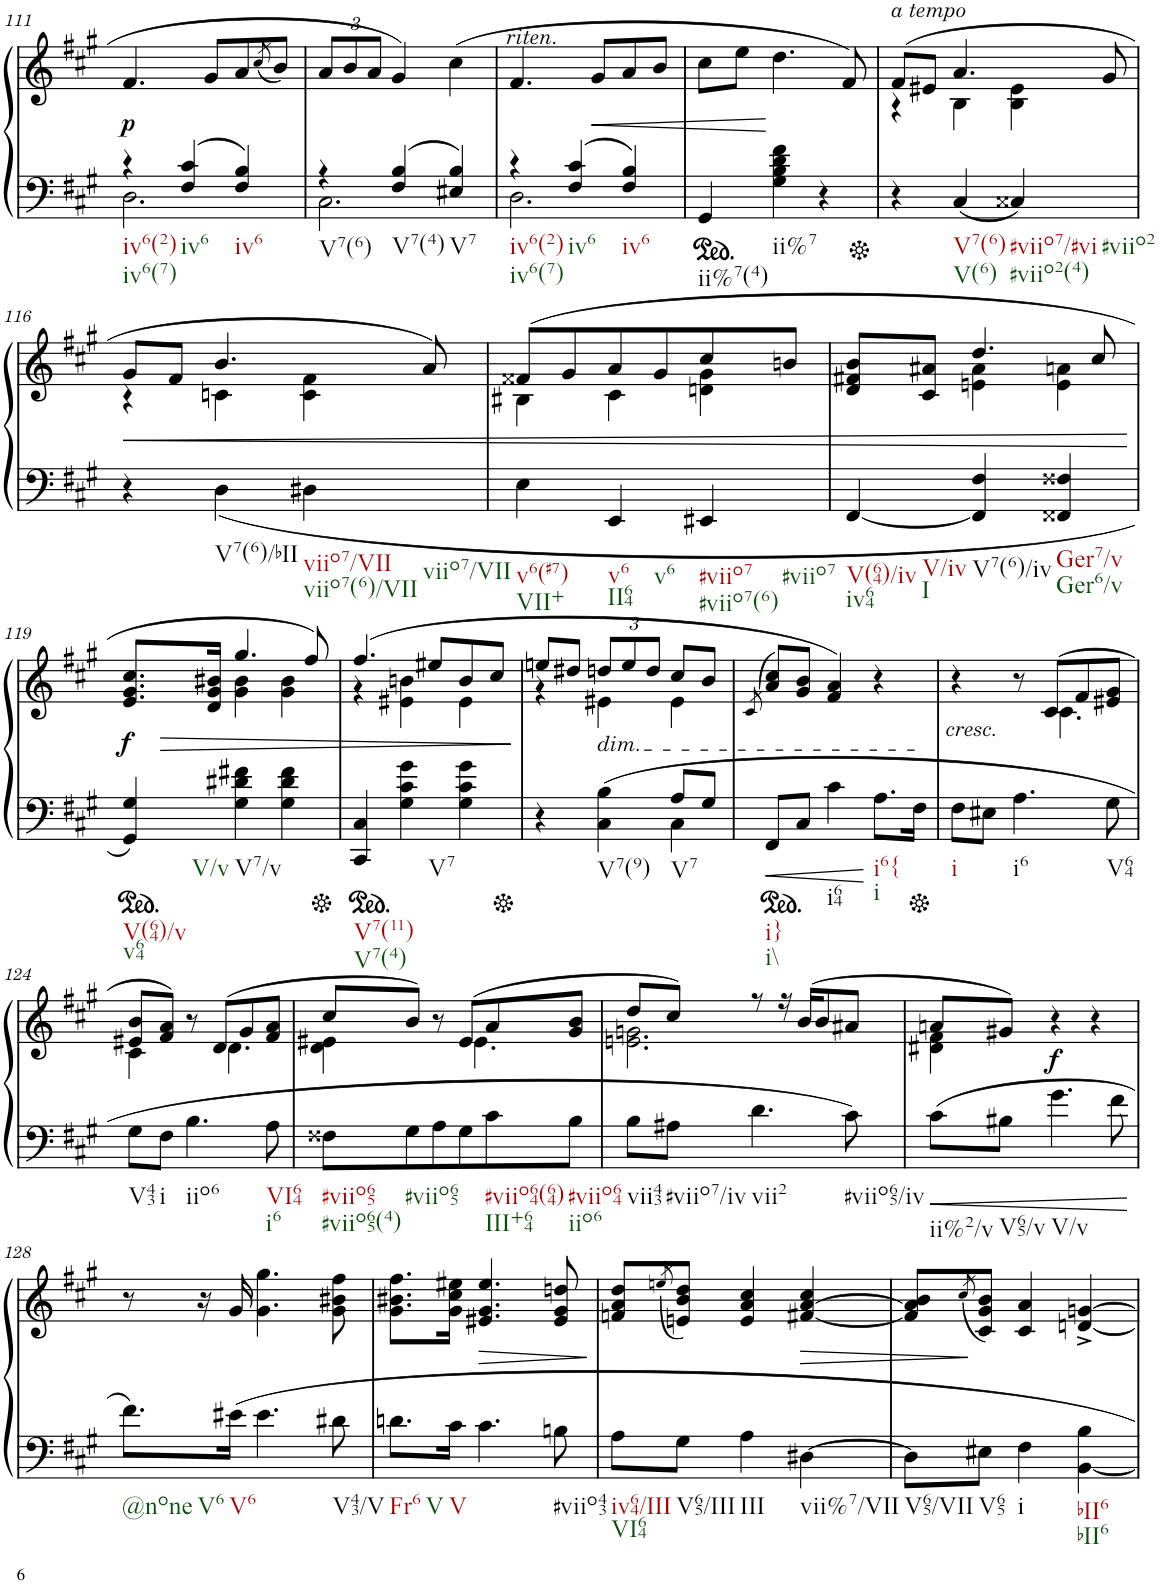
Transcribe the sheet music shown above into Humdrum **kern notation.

**kern	**dynam	**kern	**dynam
*part2	*part2	*part1	*part1
*staff2	*staff2	*staff1	*staff1
*I"Piano	*	*I"Piano	*
*I'Pno	*	*I'Pno	*
!!LO:PB:g=z
*clefF4	*	*clefG2	*
*k[f#c#g#]	*	*k[f#c#g#]	*
*M3/4	*	*M3/4	*
=111	=111	=111	=111
*^	*	*	*
!LO:TX:b:t=iv6(2)	!	!	!	!
!LO:TX:b:t=iv6(7)	!	!	!	!
!	!	!	!	!LO:DY:b
4r	2.D\	.	4.f#/	p
!LO:TX:b:t=iv6	!	!	!	!
(4F#/ 4c#/	.	.	.	.
.	.	.	8g#/L	.
!LO:TX:b:t=iv6	!	!	!	!
4F#/ 4B/)	.	.	8a/	.
.	.	.	(8qcc#/	.
.	.	.	8b/J)	.
=112	=112	=112	=112	=112
*	*	*	*Xbrackettup	*
!LO:TX:b:t=V7(6)	!	!	!	!
4r	2.C#\	.	12a/L	.
.	.	.	12b/	.
.	.	.	12a/J	.
!LO:TX:b:t=V7(4)	!	!	!	!
(4F#/ 4B/	.	.	4g#/	.
!LO:TX:b:t=V7	!	!	!	!
4E#X/ 4B/)	.	.	(4cc#\	.
=113	=113	=113	=113	=113
!	!	!	!LO:TX:a:i:t=riten.	!
!LO:TX:b:t=iv6(2)	!	!	!	!
!LO:TX:b:t=iv6(7)	!	!	!	!
4r	2.D\	.	4.f#/	.
!LO:TX:b:t=iv6	!	!	!	!
(4F#/ 4c#/	.	.	.	.
!	!	!	!	!LO:HP:b
.	.	.	8g#/L	<
!LO:TX:b:t=iv6	!	!	!	!
4F#/ 4B/)	.	.	8a/	.
.	.	.	8b/J	.
*v	*v	*	*	*
=114	=114	=114	=114
*ped	*	*	*
!LO:TX:b:t=ii%7(4)	!	!	!
4GG#/	.	8cc#\L	.
.	.	8ee\J	.
!LO:TX:b:t=ii%7	!	!	!
4G#\ 4B\ 4d\ 4f#\	.	4.dd\	.
4r	.	.	.
.	.	8f#/)	[
=115	=115	=115	=115
*Xped	*	*	*
*	*	*^	*
!	!	!LO:TX:a:i:t=a tempo	!	!
4r	.	(8f#/L	4r	.
.	.	8e#X/J	.	.
!LO:TX:b:t=V7(6)	!	!	!	!
!LO:TX:b:t=V(6)	!	!	!	!
(4C#/	.	4.a/	4B\	.
!LO:TX:b:t=#viio7/#vi	!	!	!	!
!LO:TX:b:t=#viio2(4)	!	!	!	!
!LO:TX:b:t=#viio2	!	!	!	!
4C##X/)	.	.	4B\ 4e#\	.
.	.	8g#/	.	.
!!LO:LB:g=z	!!
=116	=116	=116	=116	=116
!	!	!	!	!LO:HP:b
4r	.	8g#/L	4r	<
.	.	8f#/J	.	.
!LO:TX:b:t=V7(6)/bII	!	!	!	!
(<4D\	.	4.b/	4cn\	.
!LO:TX:b:t=viio7/VII	!	!	!	!
!LO:TX:b:t=viio7(6)/VII	!	!	!	!
!LO:TX:b:t=viio7/VII	!	!	!	!
4D#X\	.	.	4c\ 4f#\	.
.	.	8a/)	.	.
=117	=117	=117	=117	=117
!LO:TX:b:t=v6(#7)	!	!	!	!
!LO:TX:b:t=VII+	!	!	!	!
4E\	.	(8f##X/L	4B#X\	.
.	.	8g#/	.	.
!LO:TX:b:t=v6	!	!	!	!
!LO:TX:b:t=II64	!	!	!	!
!LO:TX:b:t=v6	!	!	!	!
4EE/	.	8a/	4c#\	.
.	.	8g#/	.	.
!LO:TX:b:t=#viio7	!	!	!	!
!LO:TX:b:t=#viio7(6)	!	!	!	!
!LO:TX:b:t=#viio7	!	!	!	!
4EE#X/	.	8cc#/	4dn\ 4g#\	.
.	.	8bn/J	.	.
=118	=118	=118	=118	=118
!LO:TX:b:t=V(64)/iv	!	!	!	!
!LO:TX:b:t=iv64	!	!	!	!
!LO:TX:b:t=V/iv	!	!	!	!
!LO:TX:b:t=I	!	!	!	!
[4FF#/	.	8d/ 8f#X/ 8b/L	4ryy	.
.	.	8c#/ 8a#X/J	.	.
!LO:TX:b:t=V7(6)/iv	!	!	!	!
4FF#/] 4F#/	.	4.dd/	4en\ 4a#\	.
!LO:TX:b:t=Ger7/v	!	!	!	!
!LO:TX:b:t=Ger6/v	!	!	!	!
4FF##X/ 4F##X/	.	.	4e\ 4an\	.
.	.	8cc#/	.	.
*	*	*v	*v	*
.	.	.	[
!!LO:LB:g=z
=119	=119	=119	=119
*ped	*	*	*
!LO:TX:b:t=V(64)/v	!	!	!
!LO:TX:b:t=v64	!	!	!
!LO:TX:b:t=V/v	!	!	!
!	!	!	!LO:HP:b
*	*	*^	*
!	!	!	!	!LO:DY:n=1:b
4GG#/ 4G#/)	.	8.e/ 8.g#/ 8.cc#/L	4ryy	> f
.	.	16d/ 16g#/ 16b#X/Jk	.	.
!LO:TX:b:t=V7/v	!	!	!	!
4G#\ 4d#X\ 4f#X\	.	4.gg#/	4g#\ 4b#\	.
4G#\ 4d#\ 4f#\	.	.	4g#\ 4b#\	.
.	.	8ff#/)	.	.
=120	=120	=120	=120	=120
*Xped	*	*	*	*
*ped	*	*	*	*
!LO:TX:b:t=V7(11)	!	!	!	!
!LO:TX:b:t=V7(4)	!	!	!	!
4CC#/ 4C#/	.	(4.ff#/	4r	.
!LO:TX:b:t=V7	!	!	!	!
4G#\ 4c#\ 4g#\	.	.	4e#X\ 4bn\	.
.	.	8ee#X/L	.	.
4G#\ 4c#\ 4g#\	.	8b/	4e#\	.
.	.	8cc#/J	.	.
*	*	*v	*v	*
.	.	.	]
=121	=121	=121	=121
*Xped	*	*	*
*^	*	*^	*
4r	2ryy	.	8een/L	4r	.
.	.	.	8dd#X/J	.	.
!	!	!	!LO:TX:b:i:t=dim.	!	!
!LO:TX:b:t=V7(9)	!	!	!	!	!
(4C#\ 4B\	.	.	12ddn/L	4e#X\	.
.	.	.	12ee/	.	.
.	.	.	12dd/J	.	.
!LO:TX:b:t=V7	!	!	!	!	!
8A/L	4C#\	.	8cc#/L	4e#\	.
8G#/J	.	.	8b/J	.	.
*v	*v	*	*	*	*
*	*	*v	*v	*
=122	=122	=122	=122
.	.	(>8qc#/	.
!LO:TX:b:t=i}	!	!	!
!LO:TX:b:t=i\\	!	!	!
!	!LO:HP:b	!	!
8FF#/L	<	8a/ 8cc#/L)	.
*ped	*	*	*
8C#/J	.	8g#/ 8b/J	.
!LO:TX:b:t=i64	!	!	!
4c#\	.	4f#/ 4a/)	.
!LO:TX:b:t=i6{	!	!	!
!LO:TX:b:t=i	!	!	!
8.A\L	[	4r	.
16F#\Jk	.	.	.
=123	=123	=123	=123
*Xped	*	*	*
*	*	*^	*
!LO:TX:a:i:t=cresc.	!	!	!	!
!LO:TX:b:t=i	!	!	!	!
8F#\L	.	4r	4.ryy	.
8E#X\J	.	.	.	.
!LO:TX:b:t=i6	!	!	!	!
4.A\	.	8r	.	.
.	.	(8c#/L	4.c#\	.
.	.	8f#/	.	.
!LO:TX:b:t=V64	!	!	!	!
8G#\	.	8e#X/ 8g#/J	.	.
!!LO:LB:g=z	!!
=124	=124	=124	=124	=124
!LO:TX:b:t=V43	!	!	!	!
8G#\L	.	8e#X/ 8b/L	4c#\	.
!LO:TX:b:t=i	!	!	!	!
8F#\J	.	8f#/ 8a/J)	.	.
!LO:TX:b:t=iio6	!	!	!	!
4.B\	.	8r	8ryy	.
.	.	(8d/L	4.d\	.
.	.	8g#/	.	.
!LO:TX:b:t=VI64	!	!	!	!
!LO:TX:b:t=i6	!	!	!	!
8A\	.	8f#/ 8a/J	.	.
=125	=125	=125	=125	=125
!LO:TX:b:t=#viio65	!	!	!	!
!LO:TX:b:t=#viio65(4)	!	!	!	!
8F##X\L	.	8cc#/L	4d\ 4e#X\	.
!LO:TX:b:t=#viio65	!	!	!	!
8G#\	.	8b/J)	.	.
8A\	.	8r	8ryy	.
8G#\	.	(8e#/L	4.e#\	.
!LO:TX:b:t=#viio64(64)	!	!	!	!
!LO:TX:b:t=III+64	!	!	!	!
8c#\	.	8a/	.	.
!LO:TX:b:t=#viio64	!	!	!	!
!LO:TX:b:t=iio6	!	!	!	!
8B\J	.	8g#/ 8b/J	.	.
=126	=126	=126	=126	=126
!LO:TX:b:t=vii43	!	!	!	!
8B\L	.	8dd/L	2.en\ 2.gn\	.
!LO:TX:b:t=#viio7/iv	!	!	!	!
8A#X\J	.	8cc#/J)	.	.
!LO:TX:b:t=vii2	!	!	!	!
4.d\	.	8r	.	.
.	.	16r	.	.
.	.	(16b/KL	.	.
.	.	8b/	.	.
!LO:TX:b:t=#viio65/iv	!	!	!	!
8c#\)	.	8a#X/J	.	.
=127	=127	=127	=127	=127
!LO:TX:b:t=ii%2/v	!	!	!	!
!	!LO:HP:b	!	!	!
(8c#\L	<	8an/L	4d#X\ 4f#\	.
!LO:TX:b:t=V65/v	!	!	!	!
8B#X\J	.	8g#X/J)	.	.
!LO:TX:b:t=V/v	!	!	!	!
!	!LO:DY:a	!	!	!
4.g#\	f	4r	2ryy	.
.	.	4r	.	.
8f#\	.	.	.	.
*	*	*v	*v	*
.	[	.	.
!!LO:LB:g=z
=128	=128	=128	=128
!LO:TX:b:t=@none	!	!	!
!LO:TX:b:t=V6	!	!	!
8.f#\L)	.	8r	.
.	.	16r	.
!LO:TX:b:t=V6	!	!	!
16e#X\Jk	.	16g#/	.
4.e#\	.	4.g#\ 4.gg#\	.
!LO:TX:b:t=V43/V	!	!	!
8d#X\	.	8g#\ 8b#X\ 8ff#\	.
=129	=129	=129	=129
!LO:TX:b:t=Fr6	!	!	!
!LO:TX:b:t=V	!	!	!
8.dn\L	.	8.g#\ 8.b#X\ 8.ff#\L	.
!LO:TX:b:t=V	!	!	!
16c#\Jk	.	16g#\ 16cc#\ 16ee#X\Jk	.
!	!	!	!LO:HP:b
4.c#\	.	4.e#X/ 4.g#/ 4.ee#/	>
!LO:TX:b:t=#viio43	!	!	!
8Bn\	.	8e#/ 8g#/ 8ddn/	.
.	.	.	]
=130	=130	=130	=130
!LO:TX:b:t=iv64/III	!	!	!
!LO:TX:b:t=VI64	!	!	!
8A\L	.	8fn/ 8a/ 8dd/L	.
.	.	(8qeen/	.
!LO:TX:b:t=V65/III	!	!	!
8G#\J	.	8en/ 8b/ 8dd/J)	.
!LO:TX:b:t=III	!	!	!
4A\	.	4e/ 4a/ 4cc#/	.
!LO:TX:b:t=vii%7/VII	!	!	!
!	!	!	!LO:HP:b
[4D#X\	.	[4f#X/ [4a/ 4cc#/	>
=131	=131	=131	=131
!LO:TX:b:t=V65/VII	!	!	!
8D#\L]	.	8f#/] 8a/] 8b/L	.
.	.	(8qcc#/	.
!LO:TX:b:t=V65	!	!	!
8E#X\J	.	8c#/ 8g#/ 8b/J)	]
!LO:TX:b:t=i	!	!	!
4F#\	.	4c#/ 4a/	.
!LO:TX:b:t=bII6	!	!	!
!LO:TX:b:t=bII6	!	!	!
[4BB\ 4B\	.	[<4dn/^ [4gn/^	.
=	=	=	=
*-	*-	*-	*-
